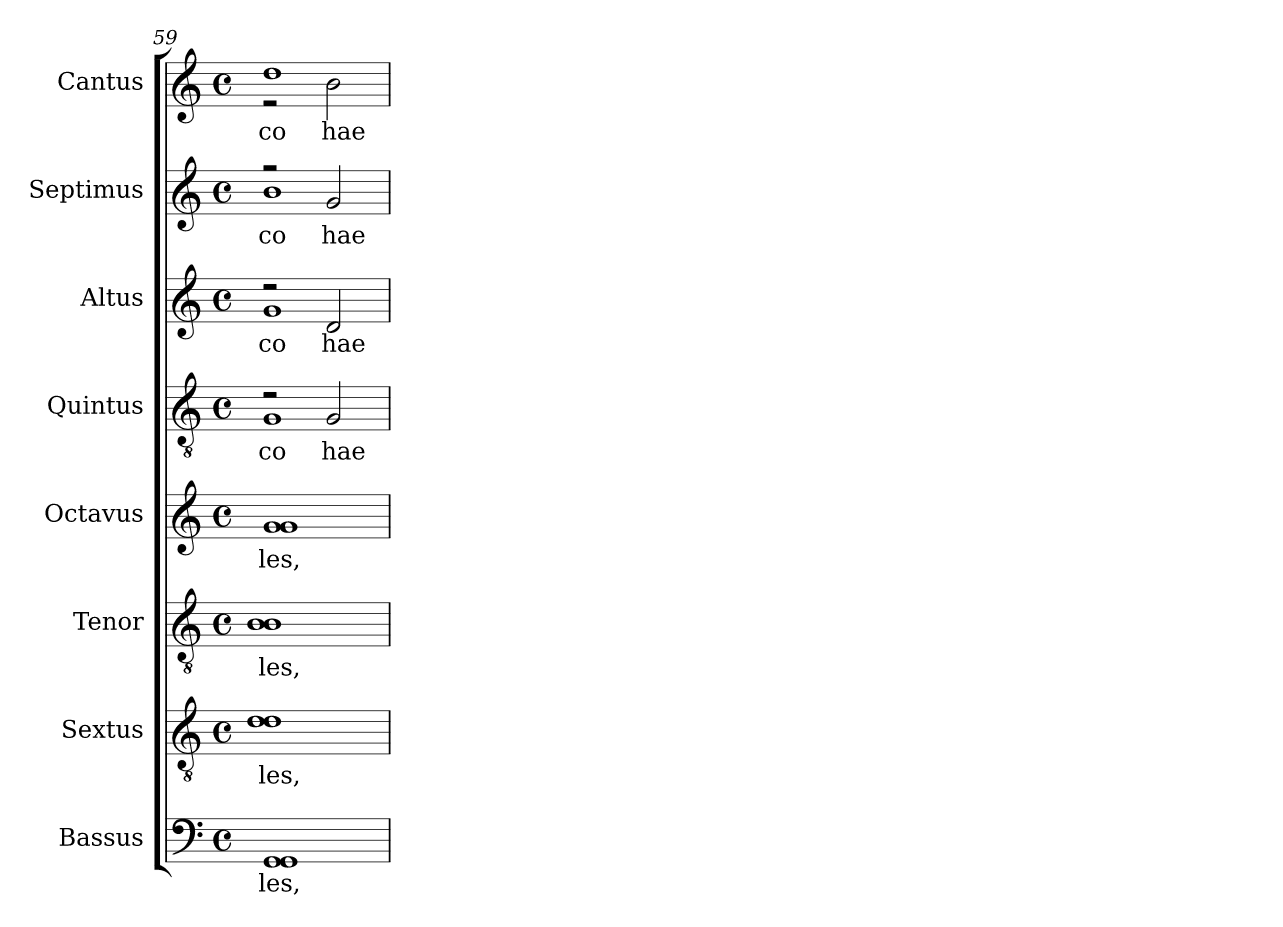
**kern	**text	**kern	**text	**kern	**text	**kern	**text	**kern	**text	**kern	**text	**kern	**text	**kern	**text
*part8	*part8	*part7	*part7	*part6	*part6	*part5	*part5	*part4	*part4	*part3	*part3	*part2	*part2	*part1	*part1
*staff8	*staff8	*staff7	*staff7	*staff6	*staff6	*staff5	*staff5	*staff4	*staff4	*staff3	*staff3	*staff2	*staff2	*staff1	*staff1
*I"Bassus	*	*I"Sextus	*	*I"Tenor	*	*I"Octavus	*	*I"Quintus	*	*I"Altus	*	*I"Septimus	*	*I"Cantus	*
*clefF4	*	*clefGv2	*	*clefGv2	*	*clefG2	*	*clefGv2	*	*clefG2	*	*clefG2	*	*clefG2	*
*	*	*	*	*	*	*	*	*	*	*	*	*k[]	*	*	*
*	*	*	*	*	*	*	*	*	*	*	*	*C:	*	*	*
*M4/4	*	*M4/4	*	*M4/4	*	*M4/4	*	*M4/4	*	*M4/4	*	*M4/4	*	*M4/4	*
*met(c)	*	*met(c)	*	*met(c)	*	*met(c)	*	*met(c)	*	*met(c)	*	*met(c)	*	*met(c)	*
=59	=59	=59	=59	=59	=59	=59	=59	=59	=59	=59	=59	=59	=59	=59	=59
!	!LO:LY:b:cj	!	!LO:LY:b:cj	!	!LO:LY:b:cj	!	!LO:LY:b:cj	!	!LO:LY:b:cj	!	!LO:LY:b:cj	!	!LO:LY:b:cj	!	!LO:LY:b:cj
*	*	*	*	*	*	*	*	*^	*	*^	*	*^	*	*^	*
1GG 1GG	les,	1d 1d	les,	1B 1B	-les,	1g 1g	-les,	2r	1G	co	2r	1g	co-	2r	1b	co	1dd	2r	co
!	!	!	!	!	!	!	!	!	!	!LO:LY:b:cj	!	!	!LO:LY:b:cj	!	!	!LO:LY:b:cj	!	!	!LO:LY:b:cj
.	.	.	.	.	.	.	.	2G/	.	hae	2d/	.	-hae-	2g/	.	hae	.	2b\	hae
*	*	*	*	*	*	*	*	*v	*v	*	*	*	*	*v	*v	*	*v	*v	*
*	*	*	*	*	*	*	*	*	*	*v	*v	*	*	*	*	*
=	=	=	=	=	=	=	=	=	=	=	=	=	=	=	=
*-	*-	*-	*-	*-	*-	*-	*-	*-	*-	*-	*-	*-	*-	*-	*-
